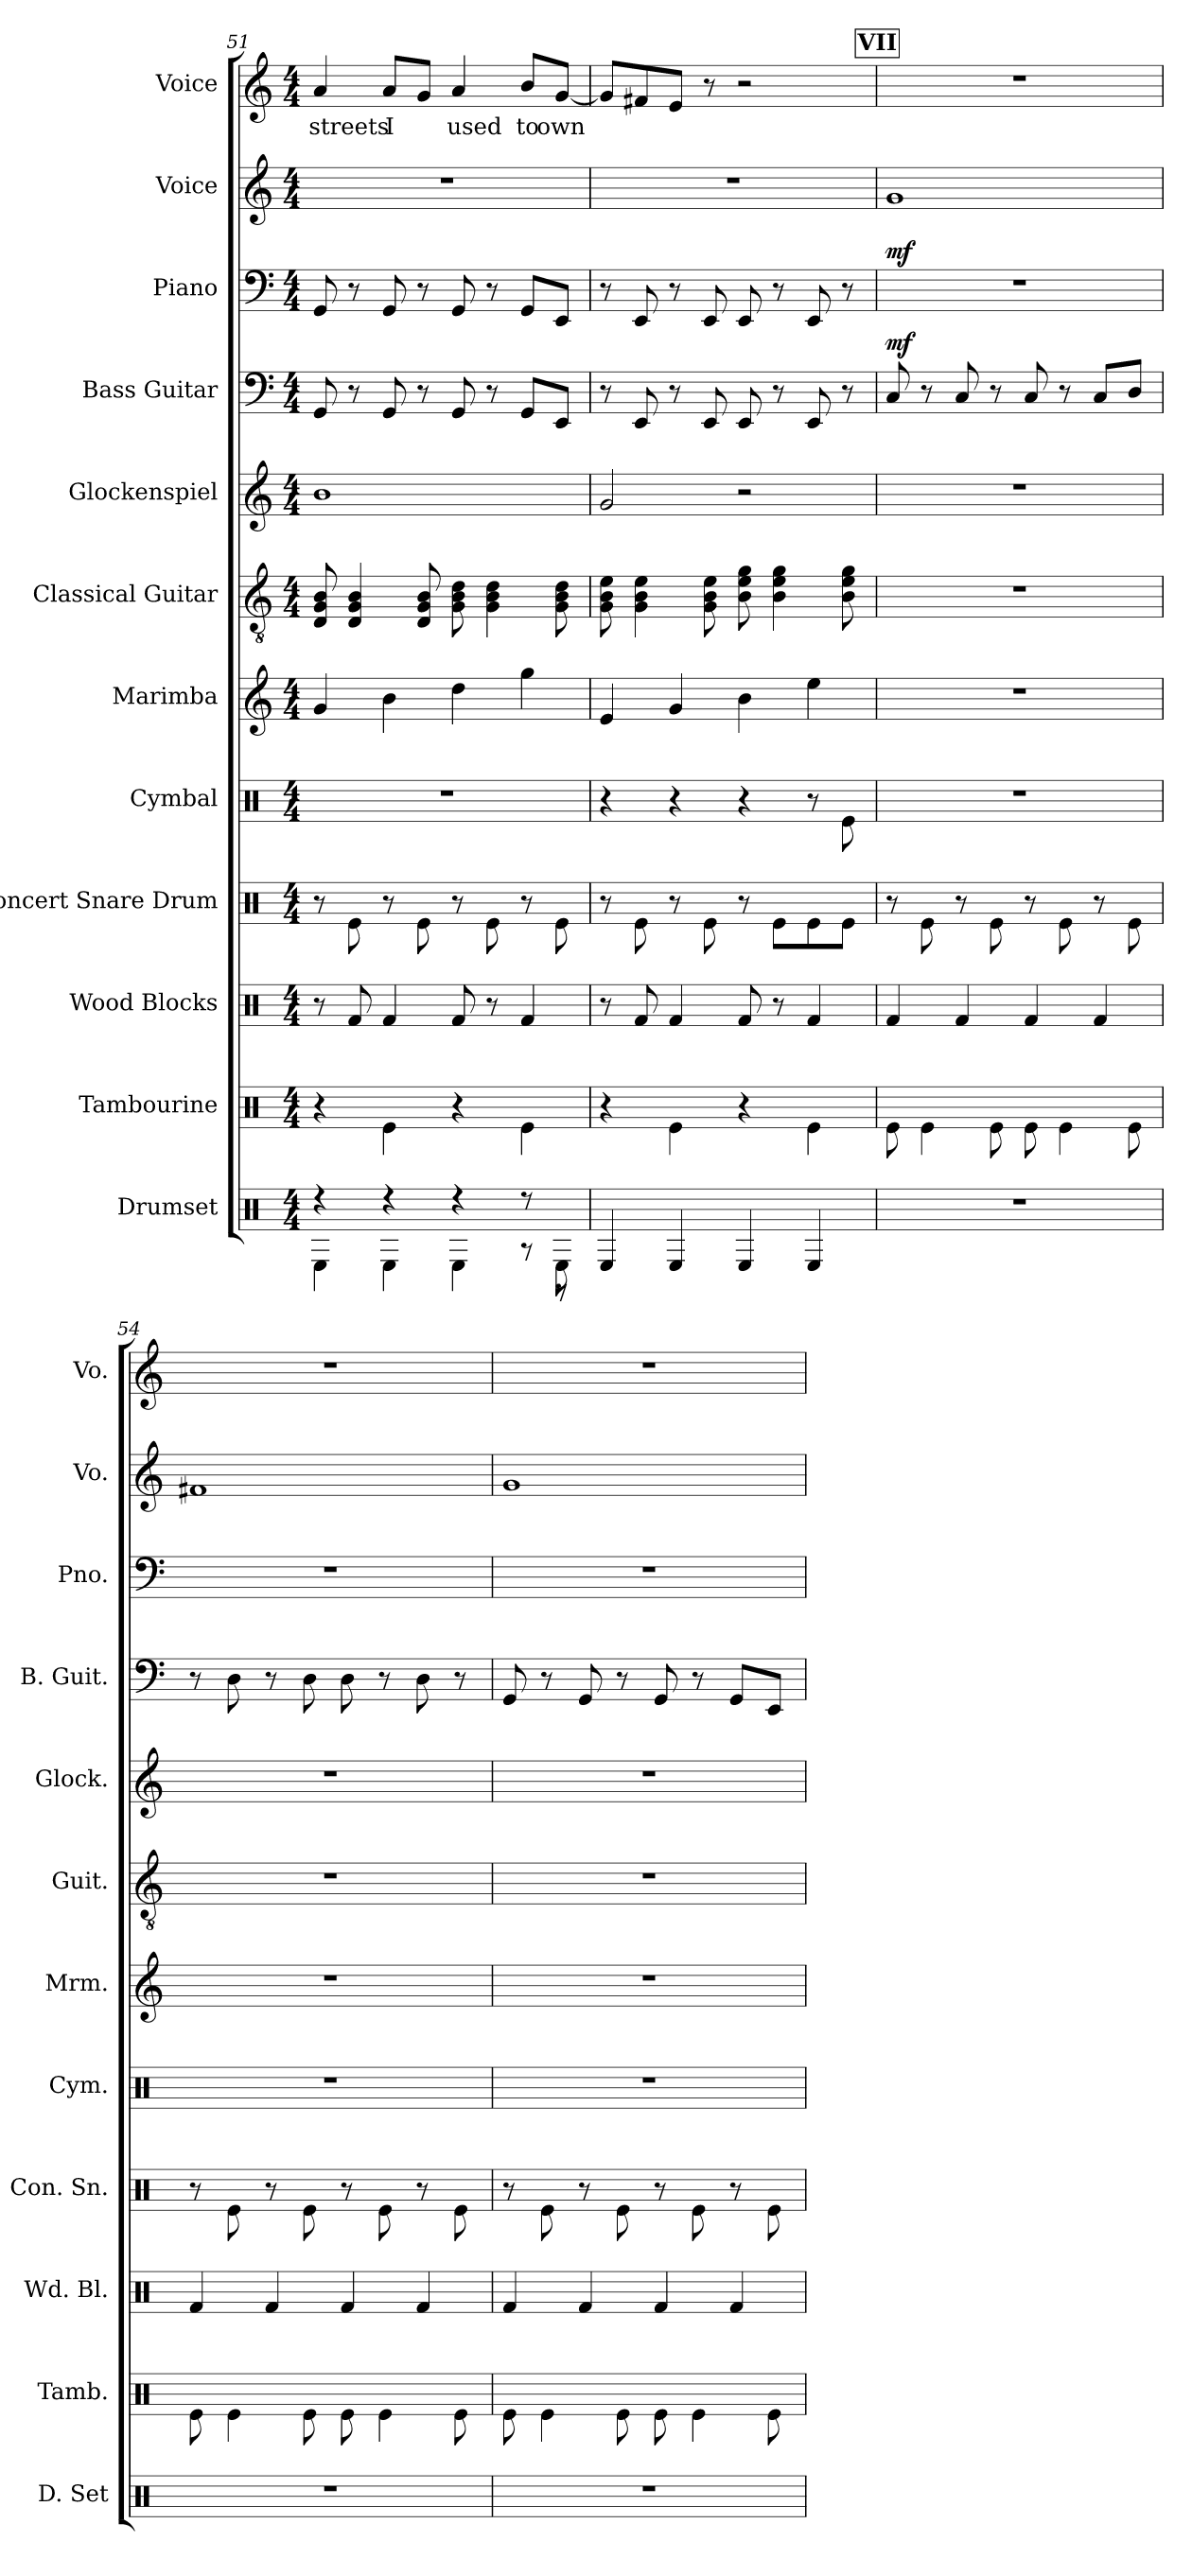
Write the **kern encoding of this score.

**kern	**kern	**kern	**kern	**kern	**kern	**kern	**kern	**kern	**dynam	**kern	**dynam	**kern	**kern	**text
*part12	*part11	*part10	*part9	*part8	*part7	*part6	*part5	*part4	*part4	*part3	*part3	*part2	*part1	*part1
*staff12	*staff11	*staff10	*staff9	*staff8	*staff7	*staff6	*staff5	*staff4	*staff4	*staff3	*staff3	*staff2	*staff1	*staff1
*I"Drumset	*I"Tambourine	*I"Wood Blocks	*I"Concert Snare Drum	*I"Cymbal	*I"Marimba	*I"Classical Guitar	*I"Glockenspiel	*I"Bass Guitar	*	*I"Piano	*	*I"Voice	*I"Voice	*
*I'D. Set	*I'Tamb.	*I'Wd. Bl.	*I'Con. Sn.	*I'Cym.	*I'Mrm.	*I'Guit.	*I'Glock.	*I'B. Guit.	*	*I'Pno.	*	*I'Vo.	*I'Vo.	*
*clefX	*clefX	*clefX	*clefX	*clefX	*clefG2	*clefGv2	*clefG2	*clefF4	*	*clefF4	*	*clefG2	*clefG2	*
*	*	*	*	*	*	*	*ITrd-14c-24	*ITrd7c12	*	*	*	*	*	*
*k[]	*k[]	*k[]	*k[]	*k[]	*k[]	*k[]	*k[]	*k[]	*	*k[]	*	*k[]	*k[]	*
*M4/4	*M4/4	*M4/4	*M4/4	*M4/4	*M4/4	*M4/4	*M4/4	*M4/4	*	*M4/4	*	*M4/4	*M4/4	*
=51	=51	=51	=51	=51	=51	=51	=51	=51	=51	=51	=51	=51	=51	=51
*^	*	*	*	*	*	*	*	*	*	*	*	*	*	*
!	!	!	!	!	!	!	!	!	!	!	!	!	!	!	!LO:LY:b
4r	4RE\	4r	8r	8r	1r	4g/	8D/ 8G/ 8B/	1bbb	8GGG/	.	8GG/	.	1r	4a/	streets
.	.	.	8Rf/	8Re\	.	.	4D/ 4G/ 4B/	.	8r	.	8r	.	.	.	.
!	!	!	!	!	!	!	!	!	!	!	!	!	!	!	!LO:LY:b
4r	4RE\	4Re\	4Rf/	8r	.	4b\	.	.	8GGG/	.	8GG/	.	.	8a/L	I
.	.	.	.	8Re\	.	.	8D/ 8G/ 8B/	.	8r	.	8r	.	.	8g/J	.
!	!	!	!	!	!	!	!	!	!	!	!	!	!	!	!LO:LY:b
4r	4RE\	4r	8Rf/	8r	.	4dd\	8G\ 8B\ 8d\	.	8GGG/	.	8GG/	.	.	4a/	used
.	.	.	8r	8Re\	.	.	4G\ 4B\ 4d\	.	8r	.	8r	.	.	.	.
!	!	!	!	!	!	!	!	!	!	!	!	!	!	!	!LO:LY:b
8r	8r	4Re\	4Rf/	8r	.	4gg\	.	.	8GGG/L	.	8GG/L	.	.	8b/L	to
!	!	!	!	!	!	!	!	!	!	!	!	!	!	!	!LO:LY:b
8REi\	8r	.	.	8Re\	.	.	8G\ 8B\ 8d\	.	8EEE/J	.	8EE/J	.	.	[8g/J	own
*v	*v	*	*	*	*	*	*	*	*	*	*	*	*	*	*
!!LO:PB:g=z
=52	=52	=52	=52	=52	=52	=52	=52	=52	=52	=52	=52	=52	=52	=52
4RE/	4r	8r	8r	4r	4e/	8G\ 8B\ 8e\	2ggg/	8r	.	8r	.	1r	8g/L]	.
.	.	8Rf/	8Re\	.	.	4G\ 4B\ 4e\	.	8EEE/	.	8EE/	.	.	8f#X/	.
4RE/	4Re\	4Rf/	8r	4r	4g/	.	.	8r	.	8r	.	.	8e/J	.
.	.	.	8Re\	.	.	8G\ 8B\ 8e\	.	8EEE/	.	8EE/	.	.	8r	.
4RE/	4r	8Rf/	8r	4r	4b\	8B\ 8e\ 8g\	2r	8EEE/	.	8EE/	.	.	2r	.
.	.	8r	8Re\L	.	.	4B\ 4e\ 4g\	.	8r	.	8r	.	.	.	.
4RE/	4Re\	4Rf/	8Re\	8r	4ee\	.	.	8EEE/	.	8EE/	.	.	.	.
.	.	.	8Re\J	8Re\	.	8B\ 8e\ 8g\	.	8r	.	8r	.	.	.	.
!!LO:REH:place=s1:a:B:fs=14:t=VII
=53	=53	=53	=53	=53	=53	=53	=53	=53	=53	=53	=53	=53	=53	=53
!	!	!	!	!	!	!	!	!	!LO:DY:a	!	!LO:DY:a	!	!	!
1r	8Re\	4Rf/	8r	1r	1r	1r	1r	8CC/	mf	1r	mf	1g	1r	.
.	4Re\	.	8Re\	.	.	.	.	8r	.	.	.	.	.	.
.	.	4Rf/	8r	.	.	.	.	8CC/	.	.	.	.	.	.
.	8Re\	.	8Re\	.	.	.	.	8r	.	.	.	.	.	.
.	8Re\	4Rf/	8r	.	.	.	.	8CC/	.	.	.	.	.	.
.	4Re\	.	8Re\	.	.	.	.	8r	.	.	.	.	.	.
.	.	4Rf/	8r	.	.	.	.	8CC/L	.	.	.	.	.	.
.	8Re\	.	8Re\	.	.	.	.	8DD/J	.	.	.	.	.	.
=54	=54	=54	=54	=54	=54	=54	=54	=54	=54	=54	=54	=54	=54	=54
1r	8Re\	4Rf/	8r	1r	1r	1r	1r	8r	.	1r	.	1f#X	1r	.
.	4Re\	.	8Re\	.	.	.	.	8DD\	.	.	.	.	.	.
.	.	4Rf/	8r	.	.	.	.	8r	.	.	.	.	.	.
.	8Re\	.	8Re\	.	.	.	.	8DD\	.	.	.	.	.	.
.	8Re\	4Rf/	8r	.	.	.	.	8DD\	.	.	.	.	.	.
.	4Re\	.	8Re\	.	.	.	.	8r	.	.	.	.	.	.
.	.	4Rf/	8r	.	.	.	.	8DD\	.	.	.	.	.	.
.	8Re\	.	8Re\	.	.	.	.	8r	.	.	.	.	.	.
=55	=55	=55	=55	=55	=55	=55	=55	=55	=55	=55	=55	=55	=55	=55
1r	8Re\	4Rf/	8r	1r	1r	1r	1r	8GGG/	.	1r	.	1g	1r	.
.	4Re\	.	8Re\	.	.	.	.	8r	.	.	.	.	.	.
.	.	4Rf/	8r	.	.	.	.	8GGG/	.	.	.	.	.	.
.	8Re\	.	8Re\	.	.	.	.	8r	.	.	.	.	.	.
.	8Re\	4Rf/	8r	.	.	.	.	8GGG/	.	.	.	.	.	.
.	4Re\	.	8Re\	.	.	.	.	8r	.	.	.	.	.	.
.	.	4Rf/	8r	.	.	.	.	8GGG/L	.	.	.	.	.	.
.	8Re\	.	8Re\	.	.	.	.	8EEE/J	.	.	.	.	.	.
=	=	=	=	=	=	=	=	=	=	=	=	=	=	=
*-	*-	*-	*-	*-	*-	*-	*-	*-	*-	*-	*-	*-	*-	*-
